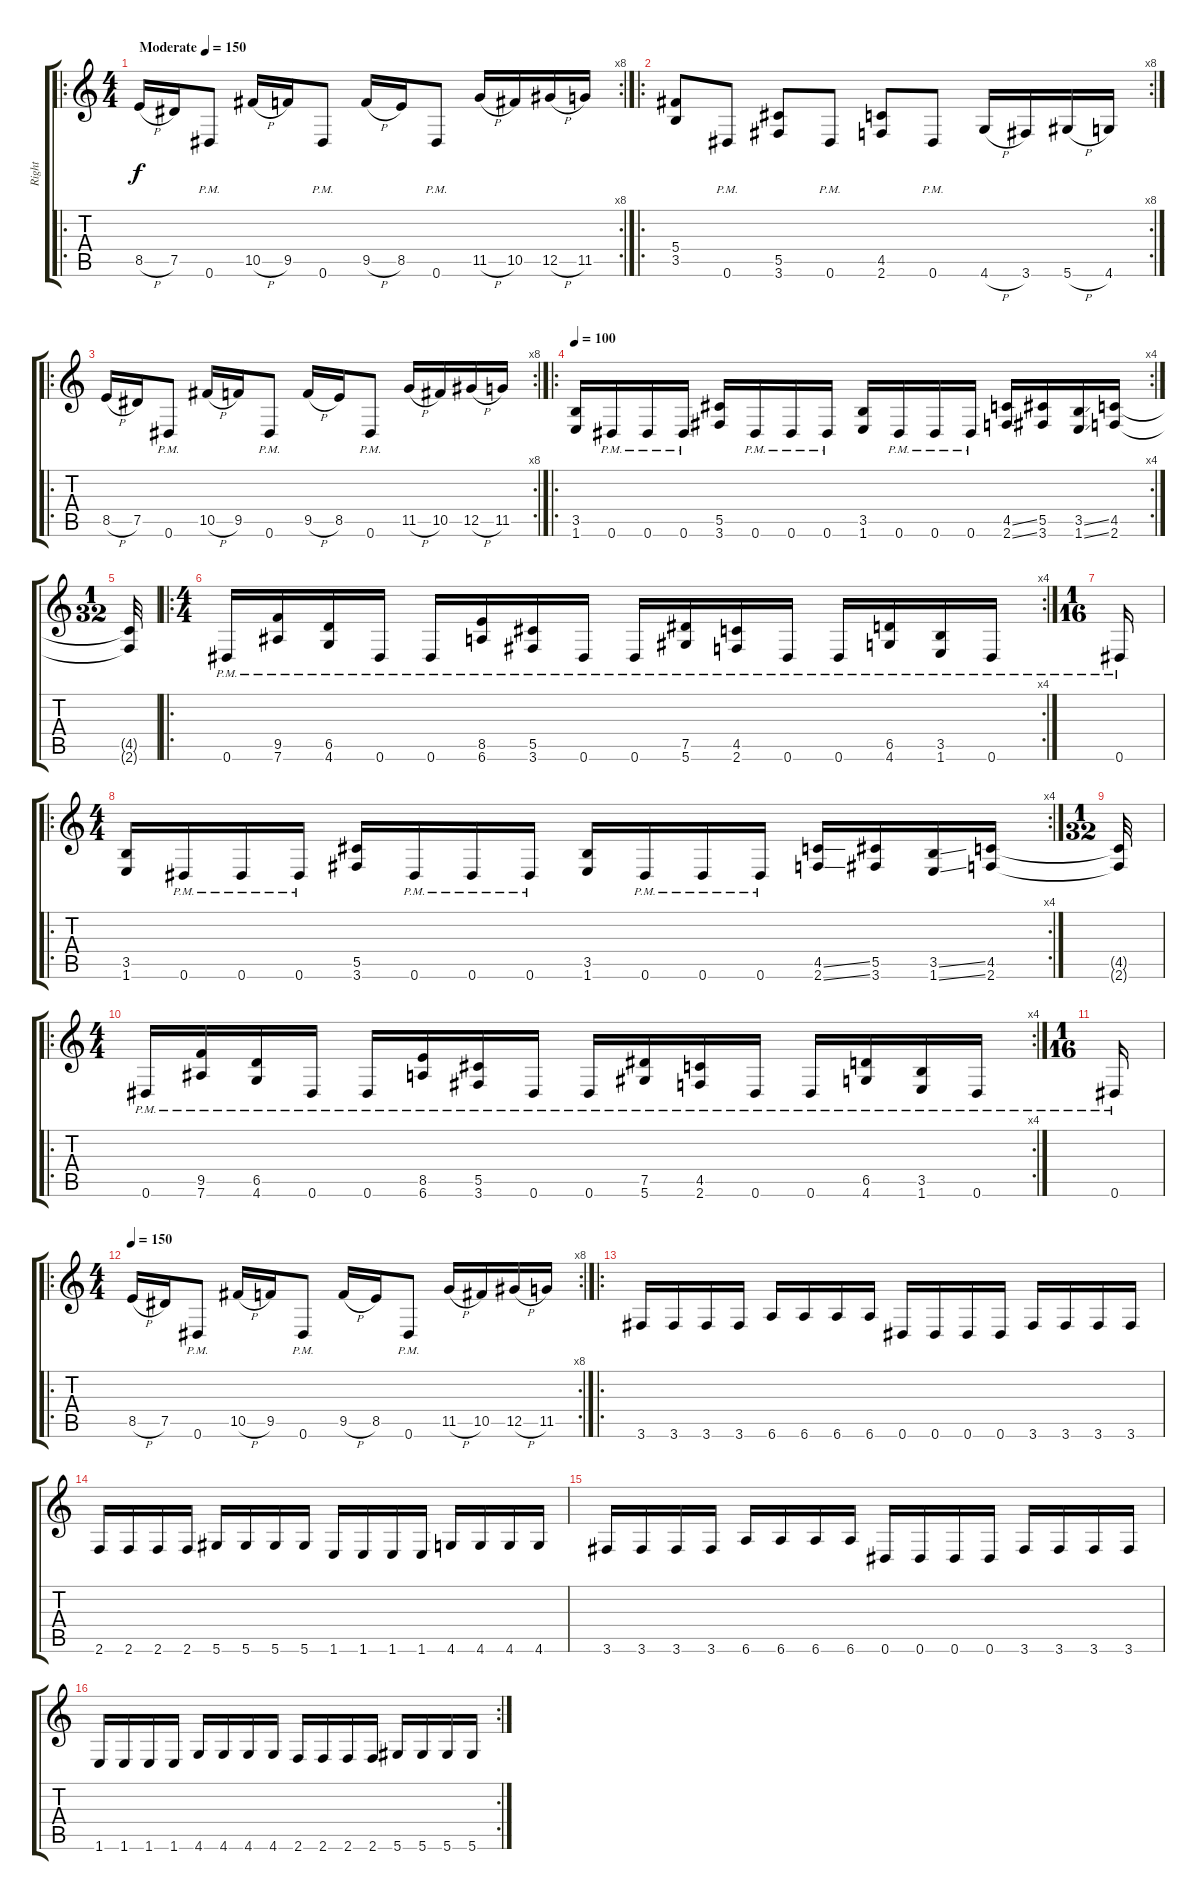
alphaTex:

\track ("Right" "Right") {instrument distortionguitar}
\staff {score tabs}
\tuning (Eb4 Bb3 Gb3 Db3 Ab2 Eb2) {hide}
\ro
\rc 8
\ts (4 4)
\tempo (150 "Moderate")
\clef g2
\ks c
8.5{h}.16{dy f instrument distortionguitar} 7.5.16 0.6{pm}.8 10.5{h}.16 9.5.16 0.6{pm}.8 9.5{h}.16 8.5.16 0.6{pm}.8 11.5{h}.16 10.5.16 12.5{h}.16 11.5.16 |
\ro
\rc 8
(5.4 3.5).8 0.6{pm}.8 (5.5 3.6).8 0.6{pm}.8 (4.5 2.6).8 0.6{pm}.8 4.6{h}.16 3.6.16 5.6{h}.16 4.6.16 |
\ro
\rc 8
8.5{h}.16 7.5.16 0.6{pm}.8 10.5{h}.16 9.5.16 0.6{pm}.8 9.5{h}.16 8.5.16 0.6{pm}.8 11.5{h}.16 10.5.16 12.5{h}.16 11.5.16 |
\ro
\rc 4
\tempo 100
(3.5 1.6).16 0.6{pm}.16 0.6{pm}.16 0.6{pm}.16 (5.5 3.6).16 0.6{pm}.16 0.6{pm}.16 0.6{pm}.16 (3.5 1.6).16 0.6{pm}.16 0.6{pm}.16 0.6{pm}.16 (4.5{ss} 2.6{ss}).16 (5.5 3.6).16 (3.5{ss} 1.6{ss}).16 (4.5 2.6).16 |
\ts (1 32)
(4.5{t} 2.6{t}).32 |
\ro
\rc 4
\ts (4 4)
0.6{pm}.16 (9.5{pm} 7.6{pm}).16 (6.5{pm} 4.6{pm}).16 0.6{pm}.16 0.6{pm}.16 (8.5{pm} 6.6{pm}).16 (5.5{pm} 3.6{pm}).16 0.6{pm}.16 0.6{pm}.16 (7.5{pm} 5.6{pm}).16 (4.5{pm} 2.6{pm}).16 0.6{pm}.16 0.6{pm}.16 (6.5{pm} 4.6{pm}).16 (3.5{pm} 1.6{pm}).16 0.6{pm}.16 |
\ts (1 16)
0.6{pm}.16 |
\ro
\rc 4
\ts (4 4)
(3.5 1.6).16 0.6{pm}.16 0.6{pm}.16 0.6{pm}.16 (5.5 3.6).16 0.6{pm}.16 0.6{pm}.16 0.6{pm}.16 (3.5 1.6).16 0.6{pm}.16 0.6{pm}.16 0.6{pm}.16 (4.5{ss} 2.6{ss}).16 (5.5 3.6).16 (3.5{ss} 1.6{ss}).16 (4.5 2.6).16 |
\ts (1 32)
(4.5{t} 2.6{t}).32 |
\ro
\rc 4
\ts (4 4)
0.6{pm}.16 (9.5{pm} 7.6{pm}).16 (6.5{pm} 4.6{pm}).16 0.6{pm}.16 0.6{pm}.16 (8.5{pm} 6.6{pm}).16 (5.5{pm} 3.6{pm}).16 0.6{pm}.16 0.6{pm}.16 (7.5{pm} 5.6{pm}).16 (4.5{pm} 2.6{pm}).16 0.6{pm}.16 0.6{pm}.16 (6.5{pm} 4.6{pm}).16 (3.5{pm} 1.6{pm}).16 0.6{pm}.16 |
\ts (1 16)
0.6{pm}.16 |
\ro
\rc 8
\ts (4 4)
\tempo 150
8.5{h}.16 7.5.16 0.6{pm}.8 10.5{h}.16 9.5.16 0.6{pm}.8 9.5{h}.16 8.5.16 0.6{pm}.8 11.5{h}.16 10.5.16 12.5{h}.16 11.5.16 |
\ro
3.6.16 3.6.16 3.6.16 3.6.16 6.6.16 6.6.16 6.6.16 6.6.16 0.6.16 0.6.16 0.6.16 0.6.16 3.6.16 3.6.16 3.6.16 3.6.16 |
2.6.16 2.6.16 2.6.16 2.6.16 5.6.16 5.6.16 5.6.16 5.6.16 1.6.16 1.6.16 1.6.16 1.6.16 4.6.16 4.6.16 4.6.16 4.6.16 |
3.6.16 3.6.16 3.6.16 3.6.16 6.6.16 6.6.16 6.6.16 6.6.16 0.6.16 0.6.16 0.6.16 0.6.16 3.6.16 3.6.16 3.6.16 3.6.16 |
\rc 2
1.6.16 1.6.16 1.6.16 1.6.16 4.6.16 4.6.16 4.6.16 4.6.16 2.6.16 2.6.16 2.6.16 2.6.16 5.6.16 5.6.16 5.6.16 5.6.16
